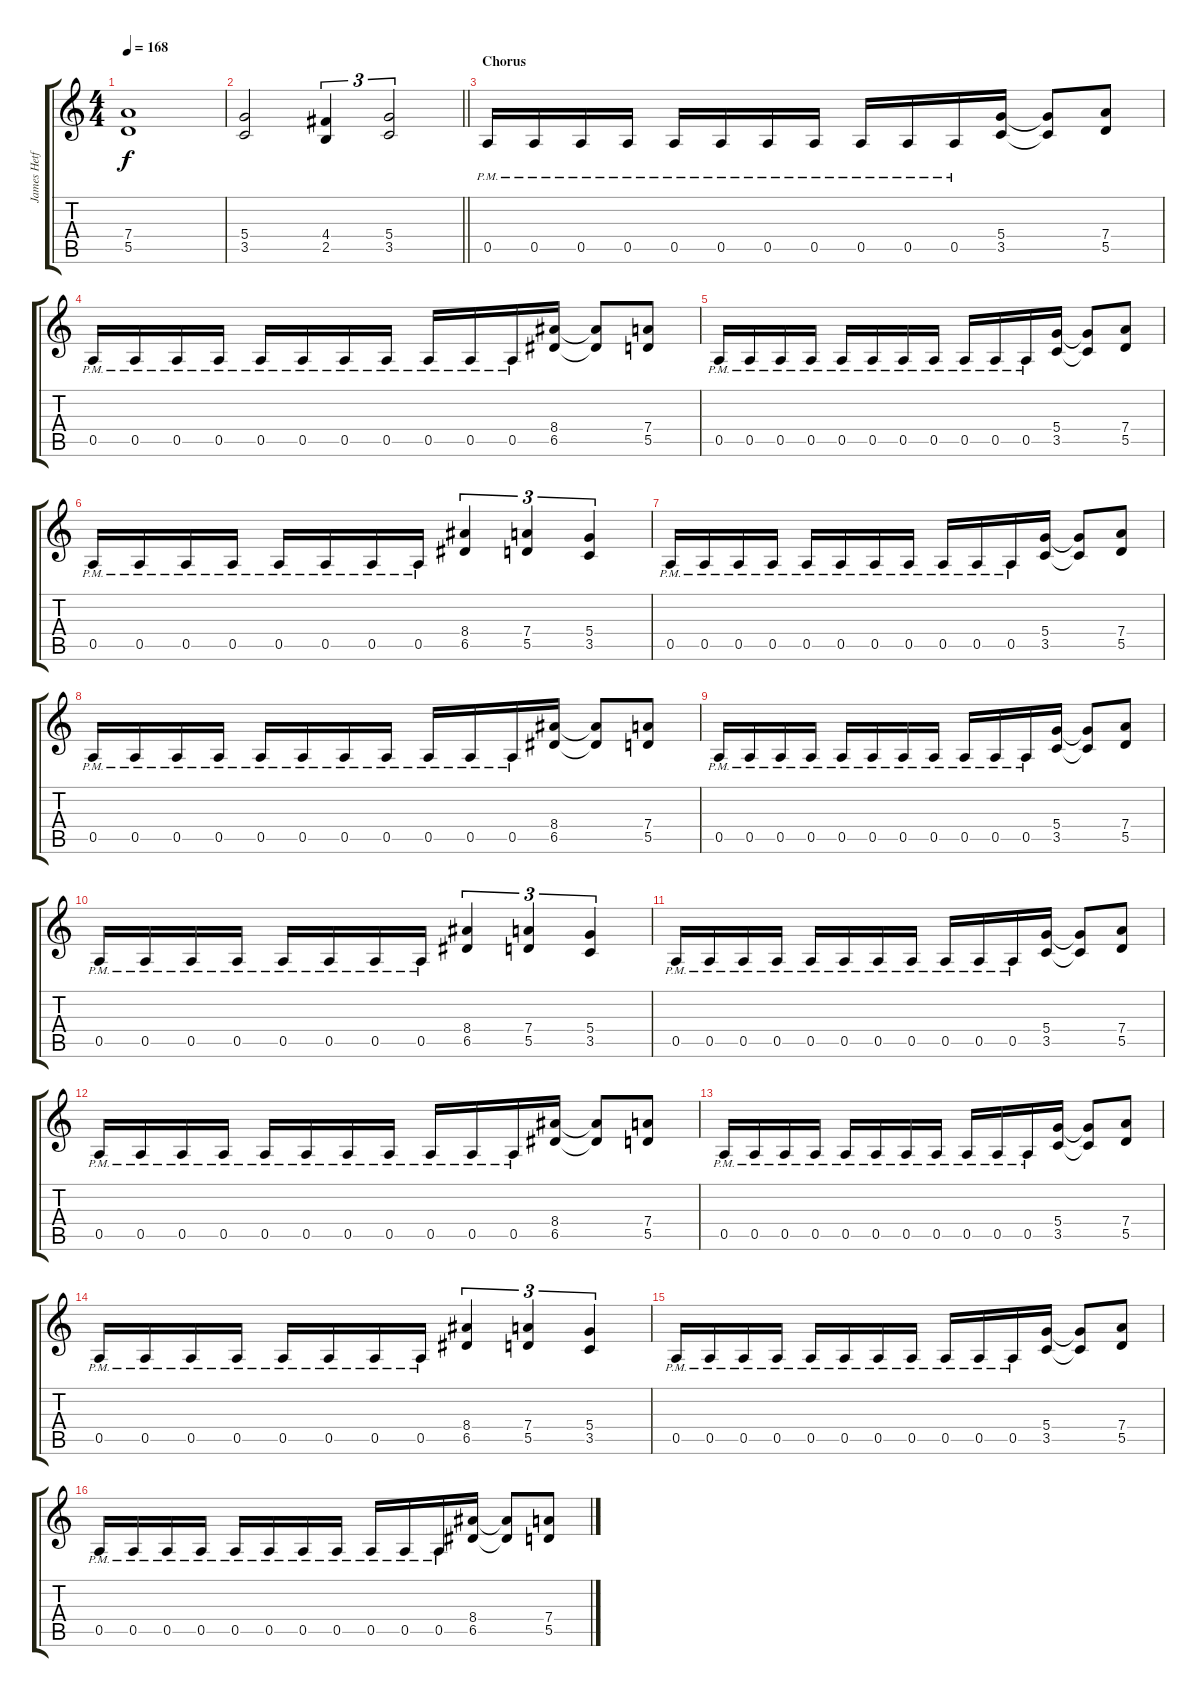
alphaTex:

\track ("James Hetfield" "James Hetf") {instrument distortionguitar}
\staff {score tabs}
\tuning (E4 B3 G3 D3 A2 E2) {hide}
\ts (4 4)
\tempo 168
\clef g2
\ks aminor
(7.4 5.5).1{dy f} |
\barLineRight lightlight
(5.4 3.5).2 (4.4 2.5).4{tu (3 2)} (5.4 3.5).2{tu (3 2)} |
\section ("" "Chorus")
0.5{pm}.16 0.5{pm}.16 0.5{pm}.16 0.5{pm}.16 0.5{pm}.16 0.5{pm}.16 0.5{pm}.16 0.5{pm}.16 0.5{pm}.16 0.5{pm}.16 0.5{pm}.16 (5.4 3.5).16 (5.4{t} 3.5{t}).8 (7.4 5.5).8 |
0.5{pm}.16 0.5{pm}.16 0.5{pm}.16 0.5{pm}.16 0.5{pm}.16 0.5{pm}.16 0.5{pm}.16 0.5{pm}.16 0.5{pm}.16 0.5{pm}.16 0.5{pm}.16 (8.4 6.5).16 (8.4{t} 6.5{t}).8 (7.4 5.5).8 |
0.5{pm}.16 0.5{pm}.16 0.5{pm}.16 0.5{pm}.16 0.5{pm}.16 0.5{pm}.16 0.5{pm}.16 0.5{pm}.16 0.5{pm}.16 0.5{pm}.16 0.5{pm}.16 (5.4 3.5).16 (5.4{t} 3.5{t}).8 (7.4 5.5).8 |
0.5{pm}.16 0.5{pm}.16 0.5{pm}.16 0.5{pm}.16 0.5{pm}.16 0.5{pm}.16 0.5{pm}.16 0.5{pm}.16 (8.4 6.5).4{tu (3 2)} (7.4 5.5).4{tu (3 2)} (5.4 3.5).4{tu (3 2)} |
0.5{pm}.16 0.5{pm}.16 0.5{pm}.16 0.5{pm}.16 0.5{pm}.16 0.5{pm}.16 0.5{pm}.16 0.5{pm}.16 0.5{pm}.16 0.5{pm}.16 0.5{pm}.16 (5.4 3.5).16 (5.4{t} 3.5{t}).8 (7.4 5.5).8 |
0.5{pm}.16 0.5{pm}.16 0.5{pm}.16 0.5{pm}.16 0.5{pm}.16 0.5{pm}.16 0.5{pm}.16 0.5{pm}.16 0.5{pm}.16 0.5{pm}.16 0.5{pm}.16 (8.4 6.5).16 (8.4{t} 6.5{t}).8 (7.4 5.5).8 |
0.5{pm}.16 0.5{pm}.16 0.5{pm}.16 0.5{pm}.16 0.5{pm}.16 0.5{pm}.16 0.5{pm}.16 0.5{pm}.16 0.5{pm}.16 0.5{pm}.16 0.5{pm}.16 (5.4 3.5).16 (5.4{t} 3.5{t}).8 (7.4 5.5).8 |
0.5{pm}.16 0.5{pm}.16 0.5{pm}.16 0.5{pm}.16 0.5{pm}.16 0.5{pm}.16 0.5{pm}.16 0.5{pm}.16 (8.4 6.5).4{tu (3 2)} (7.4 5.5).4{tu (3 2)} (5.4 3.5).4{tu (3 2)} |
0.5{pm}.16 0.5{pm}.16 0.5{pm}.16 0.5{pm}.16 0.5{pm}.16 0.5{pm}.16 0.5{pm}.16 0.5{pm}.16 0.5{pm}.16 0.5{pm}.16 0.5{pm}.16 (5.4 3.5).16 (5.4{t} 3.5{t}).8 (7.4 5.5).8 |
0.5{pm}.16 0.5{pm}.16 0.5{pm}.16 0.5{pm}.16 0.5{pm}.16 0.5{pm}.16 0.5{pm}.16 0.5{pm}.16 0.5{pm}.16 0.5{pm}.16 0.5{pm}.16 (8.4 6.5).16 (8.4{t} 6.5{t}).8 (7.4 5.5).8 |
0.5{pm}.16 0.5{pm}.16 0.5{pm}.16 0.5{pm}.16 0.5{pm}.16 0.5{pm}.16 0.5{pm}.16 0.5{pm}.16 0.5{pm}.16 0.5{pm}.16 0.5{pm}.16 (5.4 3.5).16 (5.4{t} 3.5{t}).8 (7.4 5.5).8 |
0.5{pm}.16 0.5{pm}.16 0.5{pm}.16 0.5{pm}.16 0.5{pm}.16 0.5{pm}.16 0.5{pm}.16 0.5{pm}.16 (8.4 6.5).4{tu (3 2)} (7.4 5.5).4{tu (3 2)} (5.4 3.5).4{tu (3 2)} |
0.5{pm}.16 0.5{pm}.16 0.5{pm}.16 0.5{pm}.16 0.5{pm}.16 0.5{pm}.16 0.5{pm}.16 0.5{pm}.16 0.5{pm}.16 0.5{pm}.16 0.5{pm}.16 (5.4 3.5).16 (5.4{t} 3.5{t}).8 (7.4 5.5).8 |
0.5{pm}.16 0.5{pm}.16 0.5{pm}.16 0.5{pm}.16 0.5{pm}.16 0.5{pm}.16 0.5{pm}.16 0.5{pm}.16 0.5{pm}.16 0.5{pm}.16 0.5{pm}.16 (8.4 6.5).16 (8.4{t} 6.5{t}).8 (7.4 5.5).8
